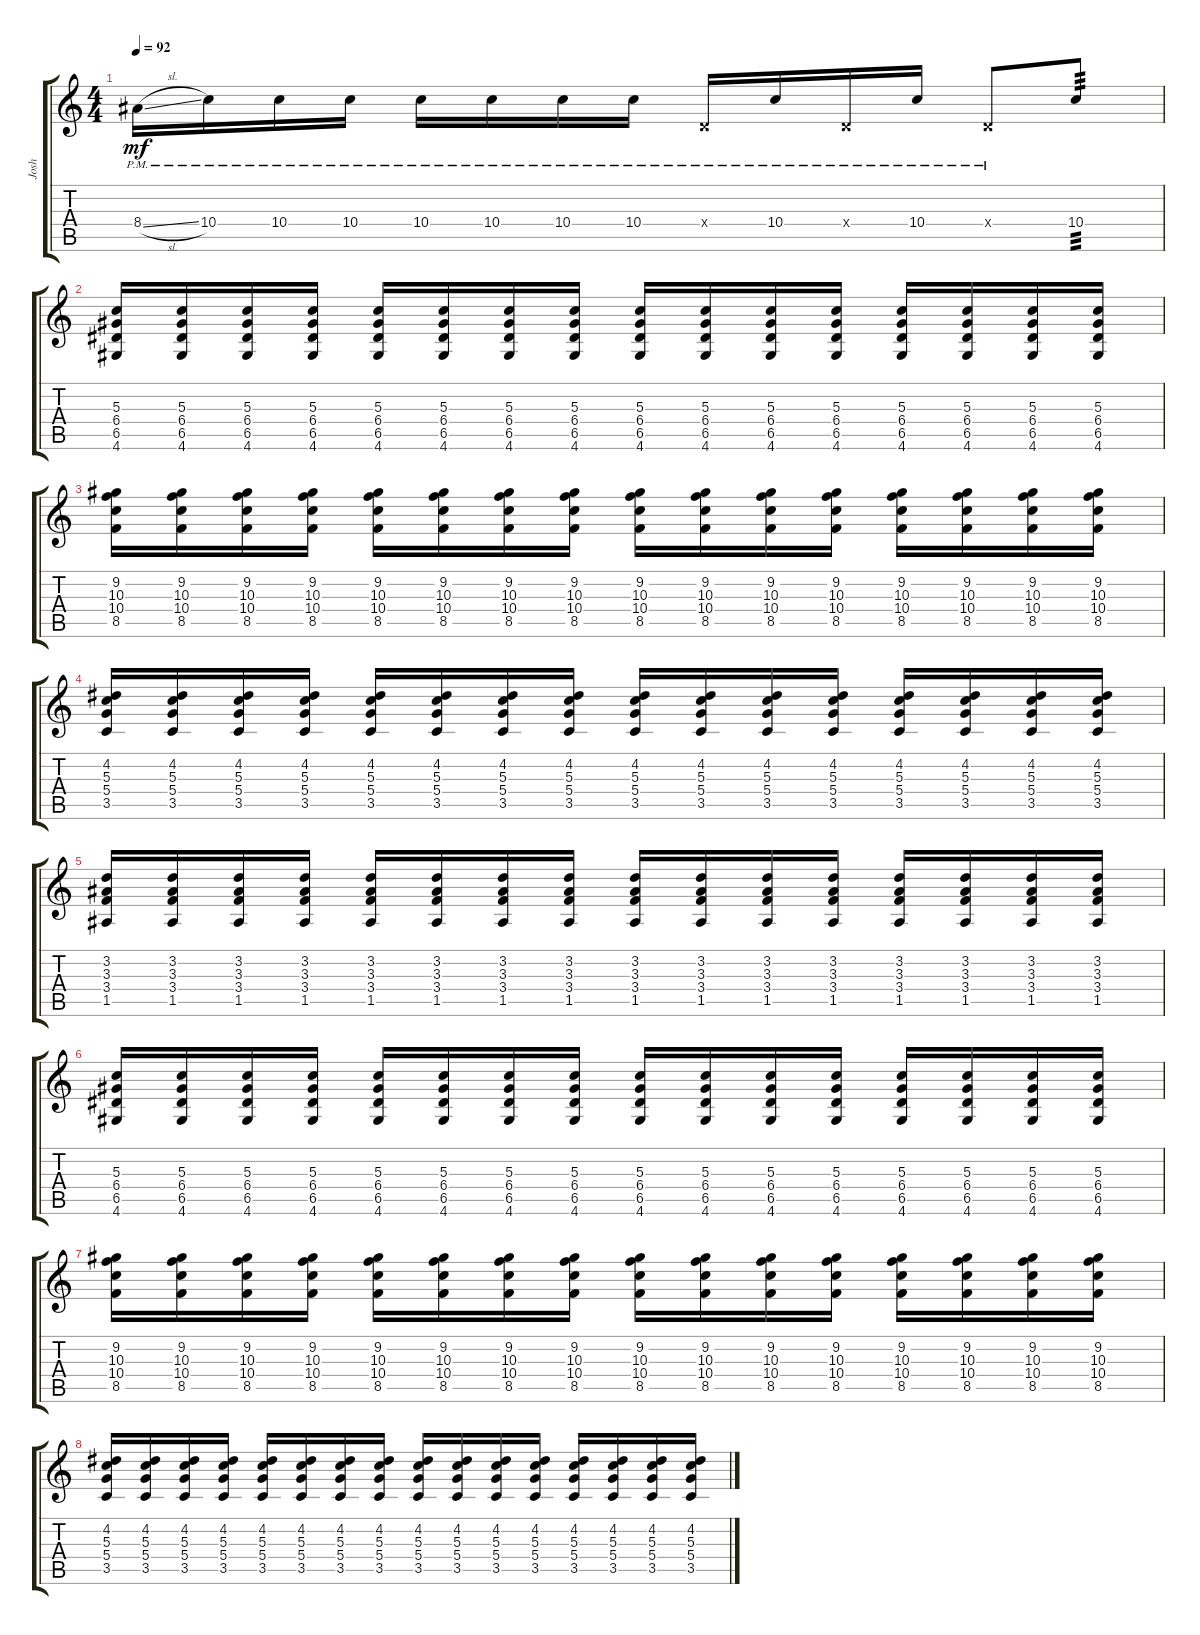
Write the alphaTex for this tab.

\track ("Josh" "Josh") {instrument electricguitarclean}
\staff {score tabs}
\tuning (E4 B3 G3 D3 A2 E2) {hide}
\ts (4 4)
\tempo 92
\clef g2
\ks c
8.4{sl pm}.16{dy mf} 10.4{pm}.16 10.4{pm}.16 10.4{pm}.16 10.4{pm}.16 10.4{pm}.16 10.4{pm}.16 10.4{pm}.16 0.4{pm x}.16 10.4{pm}.16 0.4{pm x}.16 10.4{pm}.16 0.4{pm x}.8 10.4.8{tp 3} |
(5.3 6.4 6.5 4.6).16 (5.3 6.4 6.5 4.6).16 (5.3 6.4 6.5 4.6).16 (5.3 6.4 6.5 4.6).16 (5.3 6.4 6.5 4.6).16 (5.3 6.4 6.5 4.6).16 (5.3 6.4 6.5 4.6).16 (5.3 6.4 6.5 4.6).16 (5.3 6.4 6.5 4.6).16 (5.3 6.4 6.5 4.6).16 (5.3 6.4 6.5 4.6).16 (5.3 6.4 6.5 4.6).16 (5.3 6.4 6.5 4.6).16 (5.3 6.4 6.5 4.6).16 (5.3 6.4 6.5 4.6).16 (5.3 6.4 6.5 4.6).16 |
(9.2 10.3 10.4 8.5).16 (9.2 10.3 10.4 8.5).16 (9.2 10.3 10.4 8.5).16 (9.2 10.3 10.4 8.5).16 (9.2 10.3 10.4 8.5).16 (9.2 10.3 10.4 8.5).16 (9.2 10.3 10.4 8.5).16 (9.2 10.3 10.4 8.5).16 (9.2 10.3 10.4 8.5).16 (9.2 10.3 10.4 8.5).16 (9.2 10.3 10.4 8.5).16 (9.2 10.3 10.4 8.5).16 (9.2 10.3 10.4 8.5).16 (9.2 10.3 10.4 8.5).16 (9.2 10.3 10.4 8.5).16 (9.2 10.3 10.4 8.5).16 |
(4.2 5.3 5.4 3.5).16 (4.2 5.3 5.4 3.5).16 (4.2 5.3 5.4 3.5).16 (4.2 5.3 5.4 3.5).16 (4.2 5.3 5.4 3.5).16 (4.2 5.3 5.4 3.5).16 (4.2 5.3 5.4 3.5).16 (4.2 5.3 5.4 3.5).16 (4.2 5.3 5.4 3.5).16 (4.2 5.3 5.4 3.5).16 (4.2 5.3 5.4 3.5).16 (4.2 5.3 5.4 3.5).16 (4.2 5.3 5.4 3.5).16 (4.2 5.3 5.4 3.5).16 (4.2 5.3 5.4 3.5).16 (4.2 5.3 5.4 3.5).16 |
(3.2 3.3 3.4 1.5).16 (3.2 3.3 3.4 1.5).16 (3.2 3.3 3.4 1.5).16 (3.2 3.3 3.4 1.5).16 (3.2 3.3 3.4 1.5).16 (3.2 3.3 3.4 1.5).16 (3.2 3.3 3.4 1.5).16 (3.2 3.3 3.4 1.5).16 (3.2 3.3 3.4 1.5).16 (3.2 3.3 3.4 1.5).16 (3.2 3.3 3.4 1.5).16 (3.2 3.3 3.4 1.5).16 (3.2 3.3 3.4 1.5).16 (3.2 3.3 3.4 1.5).16 (3.2 3.3 3.4 1.5).16 (3.2 3.3 3.4 1.5).16 |
(5.3 6.4 6.5 4.6).16 (5.3 6.4 6.5 4.6).16 (5.3 6.4 6.5 4.6).16 (5.3 6.4 6.5 4.6).16 (5.3 6.4 6.5 4.6).16 (5.3 6.4 6.5 4.6).16 (5.3 6.4 6.5 4.6).16 (5.3 6.4 6.5 4.6).16 (5.3 6.4 6.5 4.6).16 (5.3 6.4 6.5 4.6).16 (5.3 6.4 6.5 4.6).16 (5.3 6.4 6.5 4.6).16 (5.3 6.4 6.5 4.6).16 (5.3 6.4 6.5 4.6).16 (5.3 6.4 6.5 4.6).16 (5.3 6.4 6.5 4.6).16 |
(9.2 10.3 10.4 8.5).16 (9.2 10.3 10.4 8.5).16 (9.2 10.3 10.4 8.5).16 (9.2 10.3 10.4 8.5).16 (9.2 10.3 10.4 8.5).16 (9.2 10.3 10.4 8.5).16 (9.2 10.3 10.4 8.5).16 (9.2 10.3 10.4 8.5).16 (9.2 10.3 10.4 8.5).16 (9.2 10.3 10.4 8.5).16 (9.2 10.3 10.4 8.5).16 (9.2 10.3 10.4 8.5).16 (9.2 10.3 10.4 8.5).16 (9.2 10.3 10.4 8.5).16 (9.2 10.3 10.4 8.5).16 (9.2 10.3 10.4 8.5).16 |
(4.2 5.3 5.4 3.5).16 (4.2 5.3 5.4 3.5).16 (4.2 5.3 5.4 3.5).16 (4.2 5.3 5.4 3.5).16 (4.2 5.3 5.4 3.5).16 (4.2 5.3 5.4 3.5).16 (4.2 5.3 5.4 3.5).16 (4.2 5.3 5.4 3.5).16 (4.2 5.3 5.4 3.5).16 (4.2 5.3 5.4 3.5).16 (4.2 5.3 5.4 3.5).16 (4.2 5.3 5.4 3.5).16 (4.2 5.3 5.4 3.5).16 (4.2 5.3 5.4 3.5).16 (4.2 5.3 5.4 3.5).16 (4.2 5.3 5.4 3.5).16
